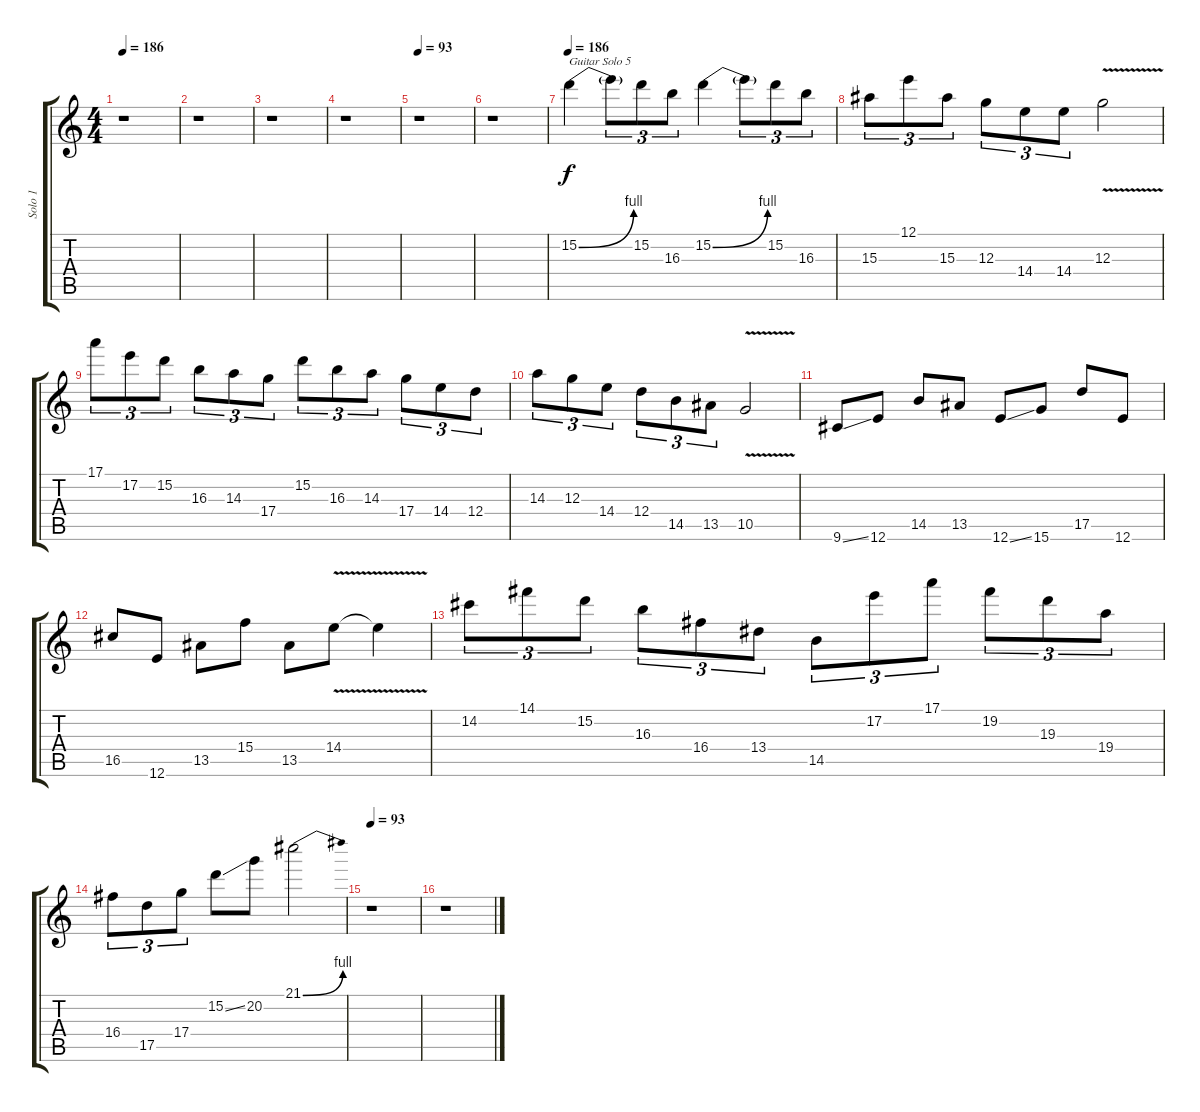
\track ("Solo 1" "Solo 1") {instrument distortionguitar}
\staff {score tabs}
\tuning (E4 B3 G3 D3 A2 E2) {hide}
\ts (4 4)
\tempo 186
\clef g2
\ks c
r.1{dy f} |
r.1 |
r.1 |
r.1 |
\tempo 93
r.1 |
r.1 |
\tempo 186
15.2{be (bend 0 0 60 4)}.4{txt "Guitar Solo 5"} 15.2{t}.8{tu (3 2)} 15.2.8{tu (3 2)} 16.3.8{tu (3 2)} 15.2{be (bend 0 0 60 4)}.4 15.2{t}.8{tu (3 2)} 15.2.8{tu (3 2)} 16.3.8{tu (3 2)} |
15.3.8{tu (3 2)} 12.1.8{tu (3 2)} 15.3.8{tu (3 2)} 12.3.8{tu (3 2)} 14.4.8{tu (3 2)} 14.4.8{tu (3 2)} 12.3{v}.2 |
17.1.8{tu (3 2)} 17.2.8{tu (3 2)} 15.2.8{tu (3 2)} 16.3.8{tu (3 2)} 14.3.8{tu (3 2)} 17.4.8{tu (3 2)} 15.2.8{tu (3 2)} 16.3.8{tu (3 2)} 14.3.8{tu (3 2)} 17.4.8{tu (3 2)} 14.4.8{tu (3 2)} 12.4.8{tu (3 2)} |
14.3.8{tu (3 2)} 12.3.8{tu (3 2)} 14.4.8{tu (3 2)} 12.4.8{tu (3 2)} 14.5.8{tu (3 2)} 13.5.8{tu (3 2)} 10.5{v}.2 |
9.6{ss}.8 12.6.8 14.5.8 13.5.8 12.6{ss}.8 15.6.8 17.5.8 12.6.8 |
16.5.8 12.6.8 13.5.8 15.4.8 13.5.8 14.4{v}.8 14.4{t}.4 |
14.2.8{tu (3 2)} 14.1.8{tu (3 2)} 15.2.8{tu (3 2)} 16.3.8{tu (3 2)} 16.4.8{tu (3 2)} 13.4.8{tu (3 2)} 14.5.8{tu (3 2)} 17.2.8{tu (3 2)} 17.1.8{tu (3 2)} 19.2.8{tu (3 2)} 19.3.8{tu (3 2)} 19.4.8{tu (3 2)} |
16.4.8{tu (3 2)} 17.5.8{tu (3 2)} 17.4.8{tu (3 2)} 15.2{ss}.8 20.2.8 21.1{be (bend 0 0 60 4)}.2 |
\tempo 93
r.1 |
r.1
